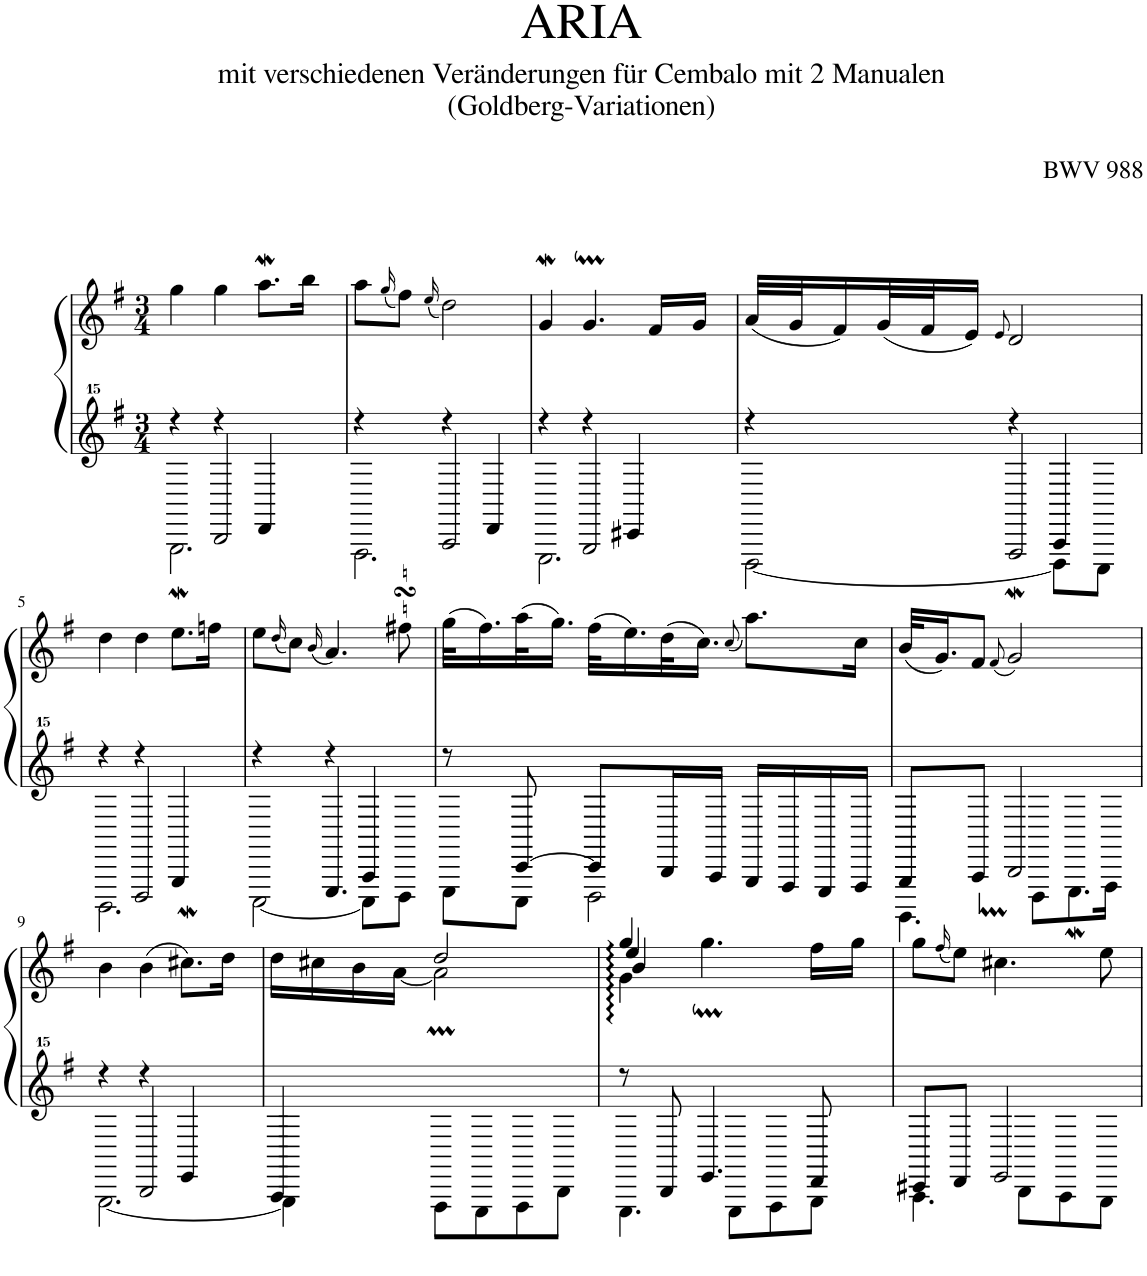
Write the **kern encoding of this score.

**kern	**kern
*part1	*part1
*staff2	*staff1
*I"Piano	*
*I'Pno	*
*clefG^^2	*clefG2
*k[f#]	*k[f#]
*M3/4	*M3/4
=1	=1
*^	*
*	*^	*
4r	2.G\	4ryy	4gg\
4r	.	2B/	4gg\
4d/	.	.	8.aaW\L
.	.	.	16bb\Jk
=2	=2	=2	=2
4r	2.F#\	4ryy	8aa\L
.	.	.	(16qgg/
.	.	.	8ff#\J)
.	.	.	(16qee/
4r	.	2A/	2dd\)
4d/	.	.	.
=3	=3	=3	=3
4r	2.E\	4ryy	4gw/
4r	.	2G/	4.gM/
4c#X/	.	.	.
.	.	.	16f#/LL
.	.	.	16g/JJ
=4	=4	=4	=4
4r	[2D\	4ryy	(32a/LLL
.	.	.	32g/J
.	.	.	16f#/)
.	.	.	(32g/L
.	.	.	32f#/J
.	.	.	16e/JJ)
.	.	.	8qe/
4r	.	2F#/	2d/
4A/	8D\L]	.	.
.	8C\J	.	.
!!LO:LB:g=z
=5	=5	=5	=5
4r	2.BB\	4ryy	4dd\
4r	.	2D/	4dd\
4G/	.	.	8.eeW\L
.	.	.	16ffn\Jk
=6	=6	=6	=6
4r	[2C\	4ryy	8ee\L
.	.	.	(16qdd/
.	.	.	8cc\J)
.	.	.	(16qb/
4r	.	4.E/	4.a/)
4A/	8C\L]	.	.
.	8D\J	8ryy	8ff#XsSsS\
*	*v	*v	*
=7	=7	=7
8r	8E\L	(32gg\KLL
.	.	16.ff#\)
[8c/	8C\J	(32aa\K
.	.	16.gg\JJ)
8c/L]	2D\	(32ff#\KLL
.	.	16.ee\)
16B/L	.	(32dd\K
.	.	16.cc\JJ)
16A/JJ	.	.
.	.	(8qcc/
16G/LL	.	8.aa\L)
16F#/	.	.
16E/	.	.
16F#/JJ	.	16cc\Jk
=8	=8	=8
8G/L	4.GG\	(32b/KLL
.	.	16.g/J)
8A/J	.	8f#/J
.	.	(8qf#/
2B/	.	2gw/)
.	8D\L	.
.	8.EW\	.
.	16F#\Jk	.
!!LO:LB:g=z
=9	=9	=9
*	*^	*
4r	[2.G\	4ryy	4b\
4r	.	2B/	(4b\
4e/	.	.	8.cc#XW\L)
.	.	.	16dd\Jk
*	*v	*v	*
=10	=10	=10
*	*	*^
4A/	4G\]	16dd\LL	4ryy
.	.	16cc#X\	.
.	.	16b\	.
.	.	[16a\JJ	.
8F#m\L	2ryy	2a\]	2dd/
8E\	.	.	.
8F#\	.	.	.
8B\J	.	.	.
=11	=11	=11	=11
*	*	*^	*^
8r	4.E\	4gg:/	4g:\	4ee:/	4b:/
8B/	.	.	.	.	.
4.e/	.	2ryy	4.ggM\	2ryy	2ryy
.	8E\L	.	.	.	.
.	8F#\	.	.	.	.
8d/	8G\J	.	16ff#\LL	.	.
.	.	.	16gg\JJ	.	.
*	*	*v	*v	*v	*v
=12	=12	=12
8c#X/L	4.A\	8gg\L
.	.	(16qff#/
8d/J	.	8ee\J)
2e/	.	4.cc#Xm\
.	8B\L	.
.	8A\	.
.	8G\J	8ee\
*v	*v	*
=	=
*-	*-
